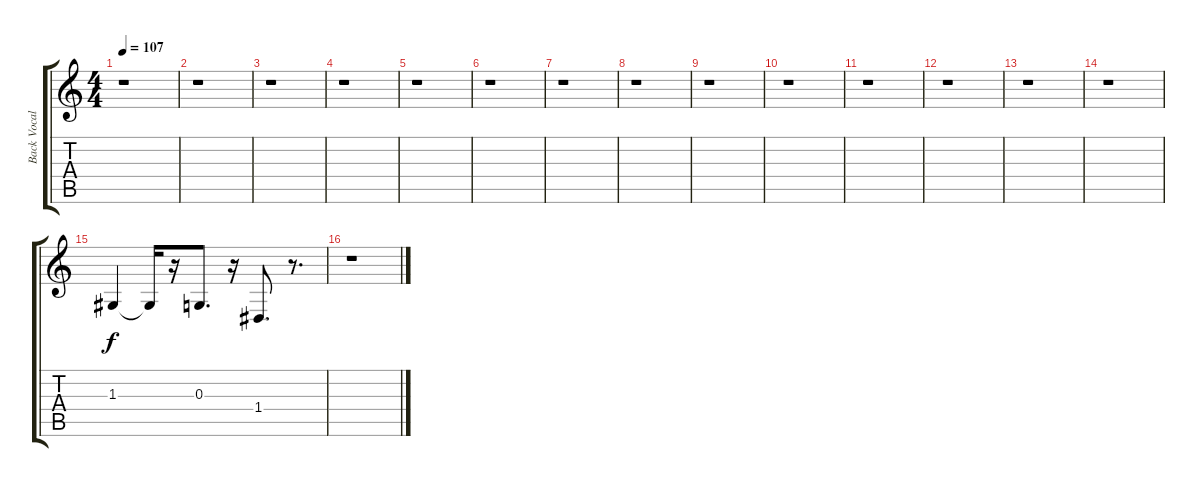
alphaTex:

\track ("Back Vocals R" "Back Vocal") {instrument brasssection}
\staff {score tabs}
\tuning (E4 B3 G3 D3 A2 E2) {hide}
\ts (4 4)
\tempo 107
\clef g2
\ks c
r.1{dy f} |
r.1 |
r.1 |
r.1 |
r.1 |
r.1 |
r.1 |
r.1 |
r.1 |
r.1 |
r.1 |
r.1 |
r.1 |
r.1 |
1.3.4 1.3{t}.16 r.16 0.3.8{d} r.16 1.4.8{d} r.8{d} |
r.1
